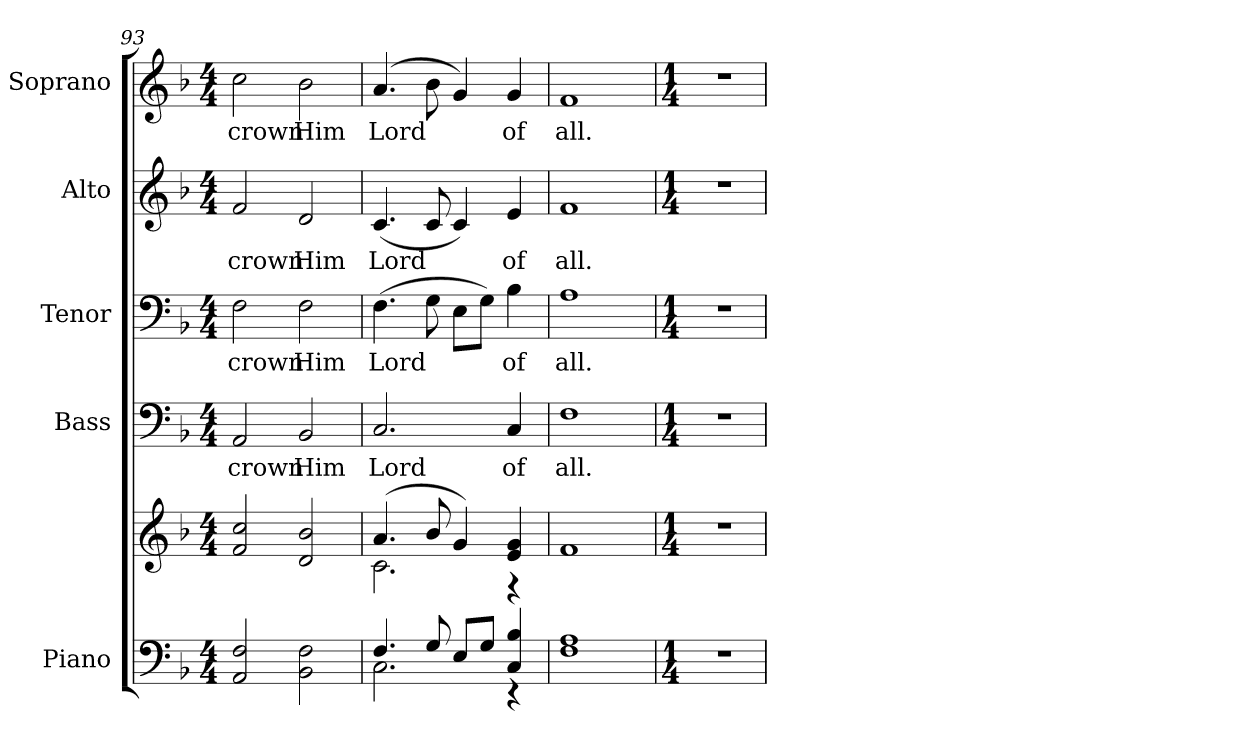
**kern	**kern	**kern	**text	**kern	**text	**kern	**text	**kern	**text
*part5	*part5	*part4	*part4	*part3	*part3	*part2	*part2	*part1	*part1
*staff6	*staff5	*staff4	*staff4	*staff3	*staff3	*staff2	*staff2	*staff1	*staff1
*I"Piano	*	*I"Bass	*	*I"Tenor	*	*I"Alto	*	*I"Soprano	*
*I'Pno.	*	*I'B.	*	*I'T.	*	*I'A.	*	*I'S.	*
*clefF4	*clefG2	*clefF4	*	*clefF4	*	*clefG2	*	*clefG2	*
*k[b-]	*k[b-]	*k[b-]	*	*k[b-]	*	*k[b-]	*	*k[b-]	*
*F:	*F:	*F:	*	*F:	*	*F:	*	*F:	*
*M4/4	*M4/4	*M4/4	*	*M4/4	*	*M4/4	*	*M4/4	*
=93	=93	=93	=93	=93	=93	=93	=93	=93	=93
!	!	!	!LO:LY:b:color=#000000	!	!	!	!	!	!
!	!	!	!	!	!LO:LY:b:color=#000000	!	!	!	!
!	!	!	!	!	!	!	!LO:LY:b:color=#000000	!	!
!	!	!	!	!	!	!	!	!	!LO:LY:b:color=#000000
2AAi/ 2Fi	2fi/ 2cci	2AAi/	crown	2Fi\	crown	2fi/	crown	2cci\	crown
!	!	!	!LO:LY:b:color=#000000	!	!	!	!	!	!
!	!	!	!	!	!LO:LY:b:color=#000000	!	!	!	!
!	!	!	!	!	!	!	!LO:LY:b:color=#000000	!	!
!	!	!	!	!	!	!	!	!	!LO:LY:b:color=#000000
2BB-i\ 2Fi	2di/ 2b-i	2BB-i/	Him	2Fi\	Him	2di/	Him	2b-i\	Him
!!LO:PB:g=z
=94	=94	=94	=94	=94	=94	=94	=94	=94	=94
*^	*^	*	*	*	*	*	*	*	*
!	!	!	!	!	!LO:LY:b:color=#000000	!	!	!	!	!	!
!	!	!	!	!	!	!	!LO:LY:b:color=#000000	!	!	!	!
!	!	!	!	!	!	!	!	!	!LO:LY:b:color=#000000	!	!
!	!	!	!	!	!	!	!	!	!	!	!LO:LY:b:color=#000000
4.Fi/	2.Ci\	(4.ai/	2.ci\	2.Ci/	Lord	(4.Fi\	Lord	(4.ci/	Lord	(4.ai/	Lord
8Gi/	.	8b-i/	.	.	.	8Gi\	.	8ci/	.	8b-i\	.
8Ei/L	.	4gi/)	.	.	.	8Ei\L	.	4ci/)	.	4gi/)	.
8Gi/J	.	.	.	.	.	8Gi\J)	.	.	.	.	.
!	!	!	!	!	!LO:LY:b:color=#000000	!	!	!	!	!	!
!	!	!	!	!	!	!	!LO:LY:b:color=#000000	!	!	!	!
!	!	!	!	!	!	!	!	!	!LO:LY:b:color=#000000	!	!
!	!	!	!	!	!	!	!	!	!	!	!LO:LY:b:color=#000000
4Ci/ 4B-i	4r	4ei/ 4gi	4r	4Ci/	of	4B-i\	of	4ei/	of	4gi/	of
*v	*v	*	*	*	*	*	*	*	*	*	*
*	*v	*v	*	*	*	*	*	*	*	*
=95	=95	=95	=95	=95	=95	=95	=95	=95	=95
*^	*^	*	*	*	*	*	*	*	*
!	!	!	!	!	!LO:LY:b:color=#000000	!	!	!	!	!	!
*v	*v	*	*	*	*	*	*	*	*	*	*
*	*v	*v	*	*	*	*	*	*	*	*
*^	*^	*	*	*	*	*	*	*	*
!	!	!	!	!	!	!	!LO:LY:b:color=#000000	!	!	!	!
*v	*v	*	*	*	*	*	*	*	*	*	*
*	*v	*v	*	*	*	*	*	*	*	*
*^	*^	*	*	*	*	*	*	*	*
!	!	!	!	!	!	!	!	!	!LO:LY:b:color=#000000	!	!
*v	*v	*	*	*	*	*	*	*	*	*	*
*	*v	*v	*	*	*	*	*	*	*	*
*^	*^	*	*	*	*	*	*	*	*
!	!	!	!	!	!	!	!	!	!	!	!LO:LY:b:color=#000000
*v	*v	*	*	*	*	*	*	*	*	*	*
*	*v	*v	*	*	*	*	*	*	*	*
1Fi 1Ai	1fi	1Fi	all.	1Ai	all.	1fi	all.	1fi	all.
!!LO:PB:g=z
=96	=96	=96	=96	=96	=96	=96	=96	=96	=96
*M1/4	*M1/4	*M1/4	*	*M1/4	*	*M1/4	*	*M1/4	*
!LO:N:vis=1	!LO:N:vis=1	!LO:N:vis=1	!	!LO:N:vis=1	!	!LO:N:vis=1	!	!LO:N:vis=1	!
4r	4r	4r	.	4r	.	4r	.	4r	.
=	=	=	=	=	=	=	=	=	=
*-	*-	*-	*-	*-	*-	*-	*-	*-	*-
